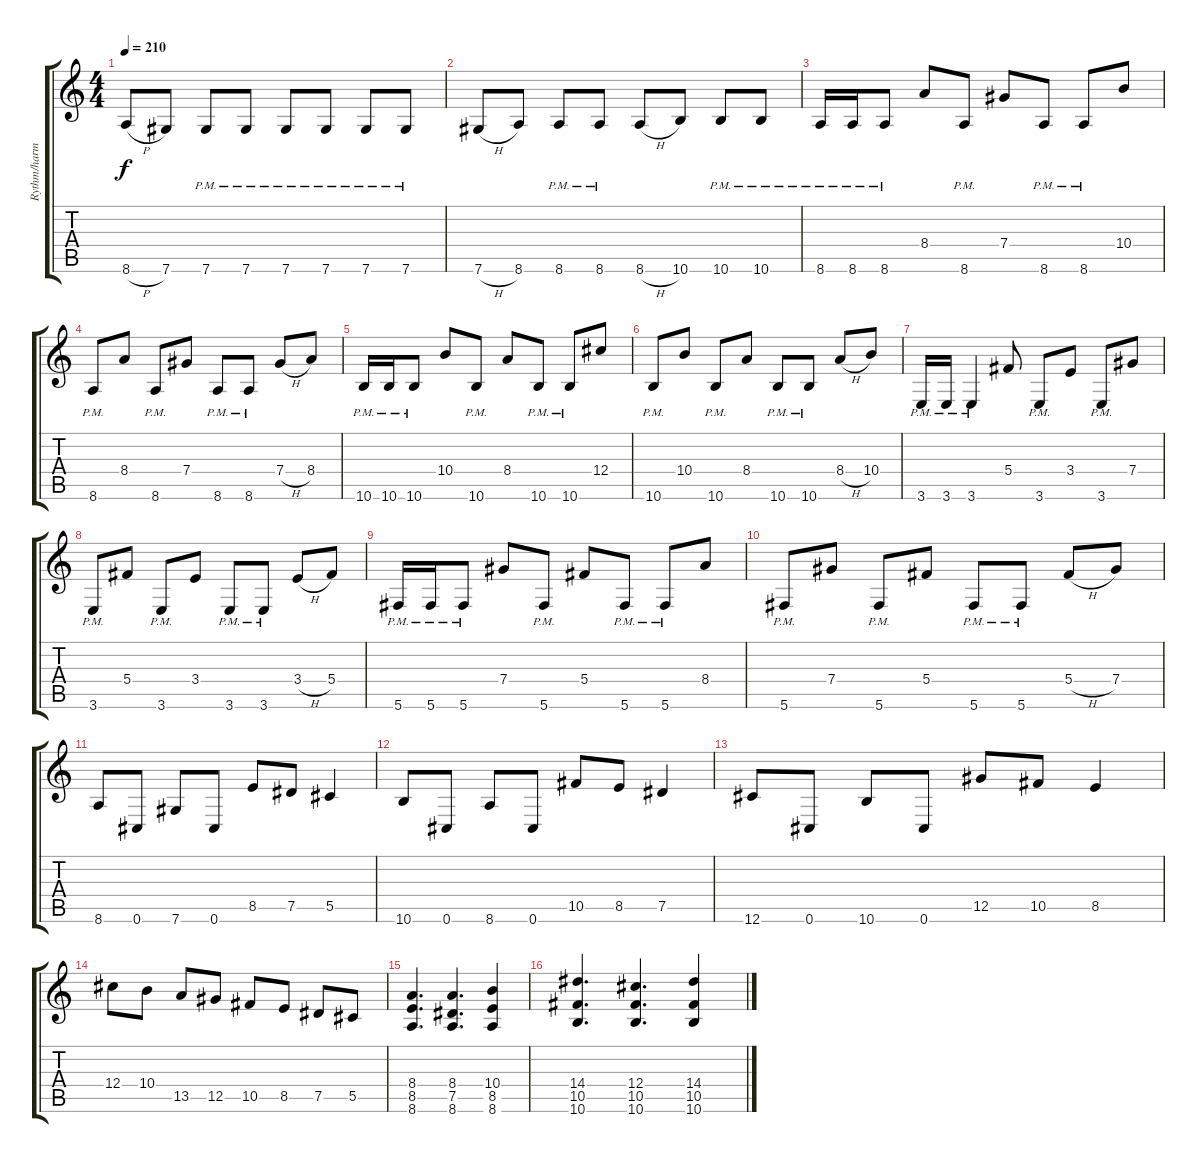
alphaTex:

\track ("Rythm/harmonies" "Rythm/harm") {instrument distortionguitar}
\staff {score tabs}
\tuning (Eb4 Bb3 Gb3 Db3 Ab2 Db2) {hide}
\ts (4 4)
\tempo 210
\clef g2
\ks c
8.6{h}.8{dy f} 7.6.8 7.6{pm}.8 7.6{pm}.8 7.6{pm}.8 7.6{pm}.8 7.6{pm}.8 7.6{pm}.8 |
7.6{h}.8 8.6.8 8.6{pm}.8 8.6{pm}.8 8.6{h}.8 10.6.8 10.6{pm}.8 10.6{pm}.8 |
8.6{pm}.16 8.6{pm}.16 8.6{pm}.8 8.4.8 8.6{pm}.8 7.4.8 8.6{pm}.8 8.6{pm}.8 10.4.8 |
8.6{pm}.8 8.4.8 8.6{pm}.8 7.4.8 8.6{pm}.8 8.6{pm}.8 7.4{h}.8 8.4.8 |
10.6{pm}.16 10.6{pm}.16 10.6{pm}.8 10.4.8 10.6{pm}.8 8.4.8 10.6{pm}.8 10.6{pm}.8 12.4.8 |
10.6{pm}.8 10.4.8 10.6{pm}.8 8.4.8 10.6{pm}.8 10.6{pm}.8 8.4{h}.8 10.4.8 |
3.6{pm}.16 3.6{pm}.16 3.6{pm}.4 5.4.8 3.6{pm}.8 3.4.8 3.6{pm}.8 7.4.8 |
3.6{pm}.8 5.4.8 3.6{pm}.8 3.4.8 3.6{pm}.8 3.6{pm}.8 3.4{h}.8 5.4.8 |
5.6{pm}.16 5.6{pm}.16 5.6{pm}.8 7.4.8 5.6{pm}.8 5.4.8 5.6{pm}.8 5.6{pm}.8 8.4.8 |
5.6{pm}.8 7.4.8 5.6{pm}.8 5.4.8 5.6{pm}.8 5.6{pm}.8 5.4{h}.8 7.4.8 |
8.6.8 0.6.8 7.6.8 0.6.8 8.5.8 7.5.8 5.5.4 |
10.6.8 0.6.8 8.6.8 0.6.8 10.5.8 8.5.8 7.5.4 |
12.6.8 0.6.8 10.6.8 0.6.8 12.5.8 10.5.8 8.5.4 |
12.4.8 10.4.8 13.5.8 12.5.8 10.5.8 8.5.8 7.5.8 5.5.8 |
(8.4 8.5 8.6).4{d} (8.4 7.5 8.6).4{d} (10.4 8.5 8.6).4 |
(14.4 10.5 10.6).4{d} (12.4 10.5 10.6).4{d} (14.4 10.5 10.6).4
